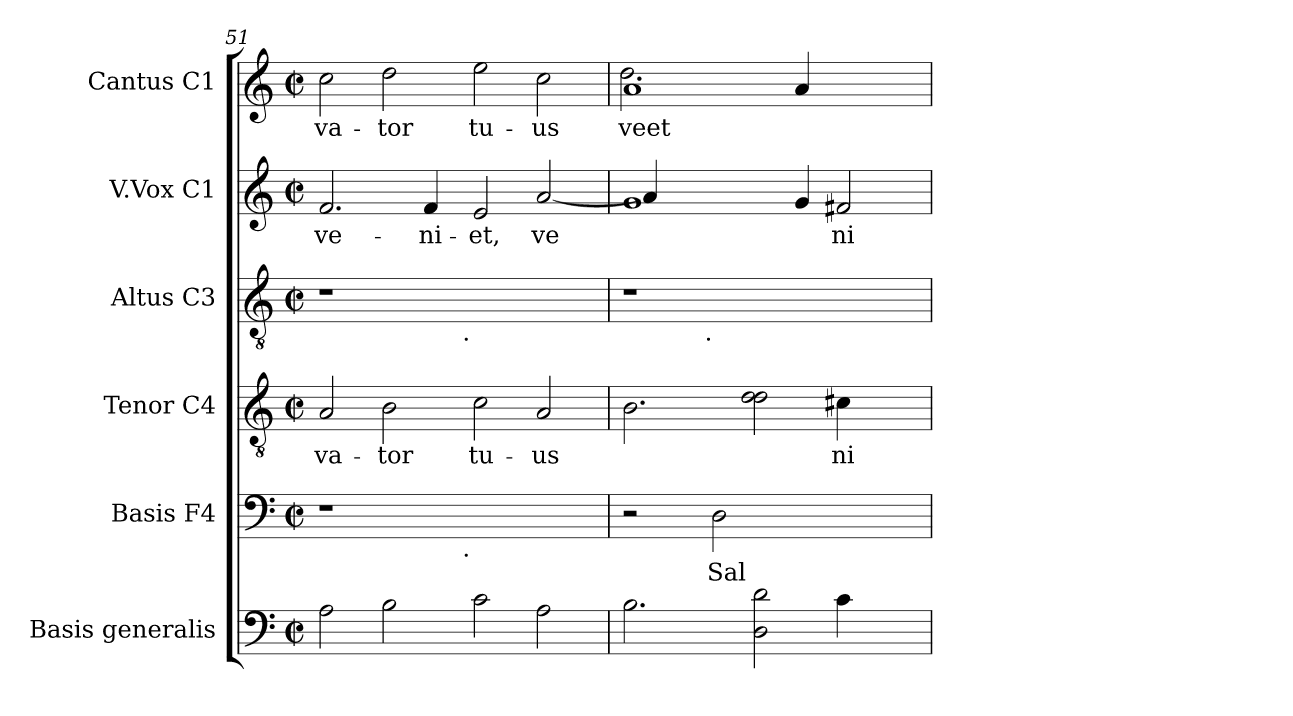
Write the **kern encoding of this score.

**kern	**kern	**text	**kern	**text	**kern	**kern	**text	**kern	**text
*part6	*part5	*part5	*part4	*part4	*part3	*part2	*part2	*part1	*part1
*staff6	*staff5	*staff5	*staff4	*staff4	*staff3	*staff2	*staff2	*staff1	*staff1
*I"Basis  generalis	*I"Basis  F4	*	*I"Tenor  C4	*	*I"Altus  C3	*I"V.Vox  C1	*	*I"Cantus  C1	*
*	*I'B	*	*I'T	*	*I'A	*	*	*I'C	*
!!LO:LB:g=z
*clefF4	*clefF4	*	*clefGv2	*	*clefGv2	*clefG2	*	*clefG2	*
*k[]	*k[]	*	*k[]	*	*k[]	*k[]	*	*k[]	*
*C:	*C:	*	*C:	*	*C:	*C:	*	*C:	*
*M2/2	*M2/2	*	*M2/2	*	*M2/2	*M2/2	*	*M2/2	*
*met(c|)	*met(c|)	*	*met(c|)	*	*met(c|)	*met(c|)	*	*met(c|)	*
=51	=51	=51	=51	=51	=51	=51	=51	=51	=51
!	!	!	!	!LO:LY:b:cj	!	!	!LO:LY:b:cj	!	!LO:LY:b:cj
*	*^	*	*	*	*^	*	*	*	*
2A\	1r	2ryy	.	2A/	-va-	1r	2ryy	2.f/	-ve-	2cc\	-va-
!	!	!	!	!	!LO:LY:b:cj	!	!	!	!	!	!LO:LY:b:cj
2B\	.	4...ryy	.	2B\	-tor	.	4...ryy	.	.	2dd\	-tor
!	!	!	!	!	!	!	!	!	!LO:LY:b:cj	!	!
.	.	.	.	.	.	.	.	4f/	-ni-	.	.
!	!	!	!	!	!	!	!LO:TX:b:t=.	!	!	!	!
!	!	!LO:TX:b:t=.	!	!	!	!	!	!	!	!	!
.	.	1ryy	.	.	.	.	1ryy	.	.	.	.
!	!	!	!	!	!LO:LY:b:cj	!	!	!	!LO:LY:b:cj	!	!LO:LY:b:cj
2c\	1ryy	.	.	2c\	tu-	1ryy	.	2e/	-et,	2ee\	tu-
!	!	!	!	!	!LO:LY:b:cj	!	!	!	!LO:LY:b:cj	!	!LO:LY:b:cj
2A\	.	.	.	2A/	-us	.	.	[<2a/	ve-	2cc\	-us
.	.	32ryy	.	.	.	.	32ryy	.	.	.	.
=52	=52	=52	=52	=52	=52	=52	=52	=52	=52	=52	=52
*	*	*	*	*	*	*	*	*^	*	*	*
!	!	!	!	!	!	!	!	!	!	!LO:LY:b:cj	!	!LO:LY:b:cj
*	*v	*v	*	*	*	*	*	*	*	*	*^	*
2.B\	2r	.	2.B\	.	1r	4ryy	1g	4a/]	--	1a	2.dd\	veet-
.	.	.	.	.	.	8...ryy	.	1.ryy	.	.	.	.
!	!	!	!	!	!	!LO:TX:b:t=.	!	!	!	!	!	!
.	.	.	.	.	.	1ryy	.	.	.	.	.	.
!	!	!LO:LY:b:cj	!	!	!	!	!	!	!	!	!	!
.	2D\	Sal-	.	.	.	.	.	.	.	.	.	.
2d\ 2D\	.	.	2d\ 2d\	.	.	.	.	.	.	.	2ryy	.
!	!	!	!	!	!	!	!	!	!LO:LY:b:cj	!	!	!LO:LY:b:cj
.	2.ryy	.	.	.	2.ryy	.	4g/	.	--	4a/	.	-
!	!	!	!	!LO:LY:b:cj	!	!	!	!	!LO:LY:b:cj	!	!	!
4c\	.	.	4c#X\	ni-	.	.	2f#X/	.	-ni-	2ryy	2ryy	.
.	.	.	.	.	.	4ryy	.	.	.	.	.	.
4ryy	.	.	4ryy	.	.	.	.	.	.	.	.	.
.	.	.	.	.	.	64ryy	.	.	.	.	.	.
*	*	*	*	*	*v	*v	*	*	*	*v	*v	*
*	*	*	*	*	*	*v	*v	*	*	*
=	=	=	=	=	=	=	=	=	=
*-	*-	*-	*-	*-	*-	*-	*-	*-	*-
